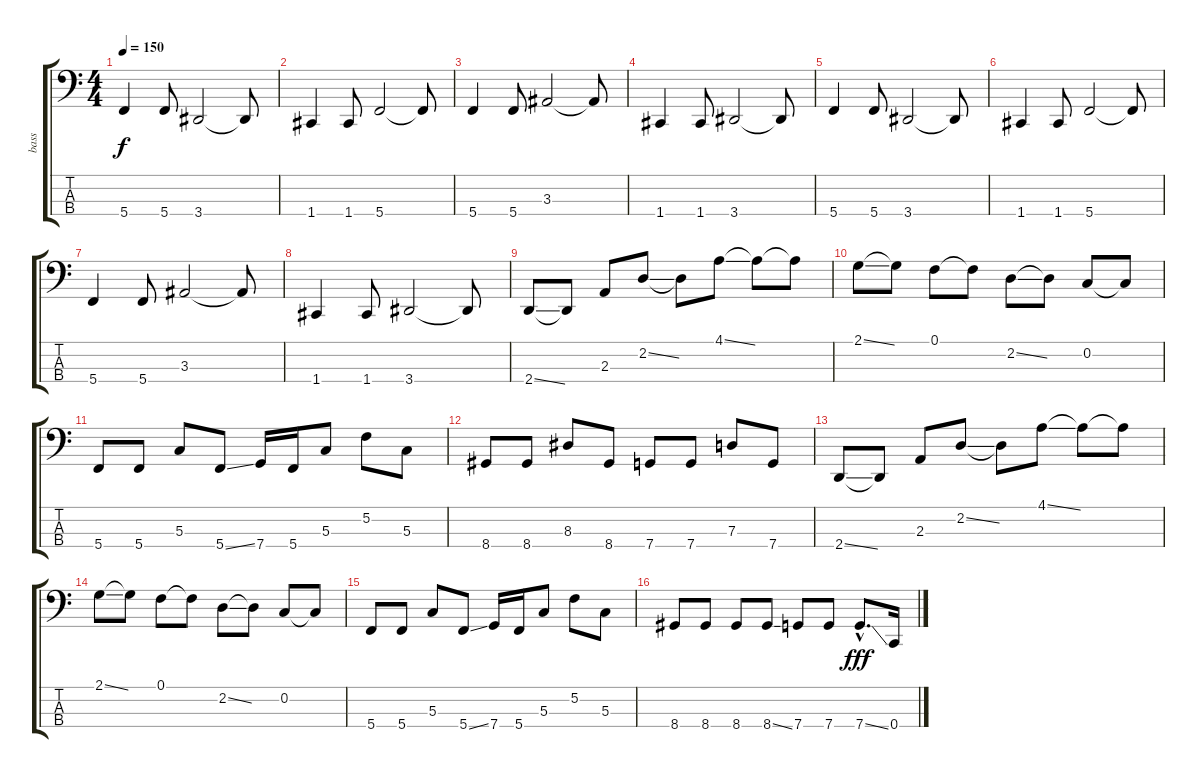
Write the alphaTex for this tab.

\track ("bass" "bass") {instrument electricbassfinger}
\staff {score tabs}
\tuning (F2 C2 G1 C1) {hide}
\ts (4 4)
\tempo 150
\clef f4
\ks c
5.4.4{dy f} 5.4.8 3.4.2 3.4{t}.8 |
1.4.4 1.4.8 5.4.2 5.4{t}.8 |
5.4.4 5.4.8 3.3.2 3.3{t}.8 |
1.4.4 1.4.8 3.4.2 3.4{t}.8 |
5.4.4 5.4.8 3.4.2 3.4{t}.8 |
1.4.4 1.4.8 5.4.2 5.4{t}.8 |
5.4.4 5.4.8 3.3.2 3.3{t}.8 |
1.4.4 1.4.8 3.4.2 3.4{t}.8 |
2.4{ss}.8 2.4{t}.8 2.3.8 2.2{ss}.8 2.2{t}.8 4.1{ss}.8 4.1{t}.8 4.1{t}.8 |
2.1{ss}.8 2.1{t}.8 0.1.8 0.1{t}.8 2.2{ss}.8 2.2{t}.8 0.2.8 0.2{t}.8 |
5.4.8 5.4.8 5.3.8 5.4{ss}.8 7.4.16 5.4.16 5.3.8 5.2.8 5.3.8 |
8.4.8 8.4.8 8.3.8 8.4.8 7.4.8 7.4.8 7.3.8 7.4.8 |
2.4{ss}.8 2.4{t}.8 2.3.8 2.2{ss}.8 2.2{t}.8 4.1{ss}.8 4.1{t}.8 4.1{t}.8 |
2.1{ss}.8 2.1{t}.8 0.1.8 0.1{t}.8 2.2{ss}.8 2.2{t}.8 0.2.8 0.2{t}.8 |
5.4.8 5.4.8 5.3.8 5.4{ss}.8 7.4.16 5.4.16 5.3.8 5.2.8 5.3.8 |
8.4.8 8.4.8 8.4.8 8.4{ss}.8 7.4.8 7.4.8 7.4{ss hac}.8{d dy fff} 0.4.16
